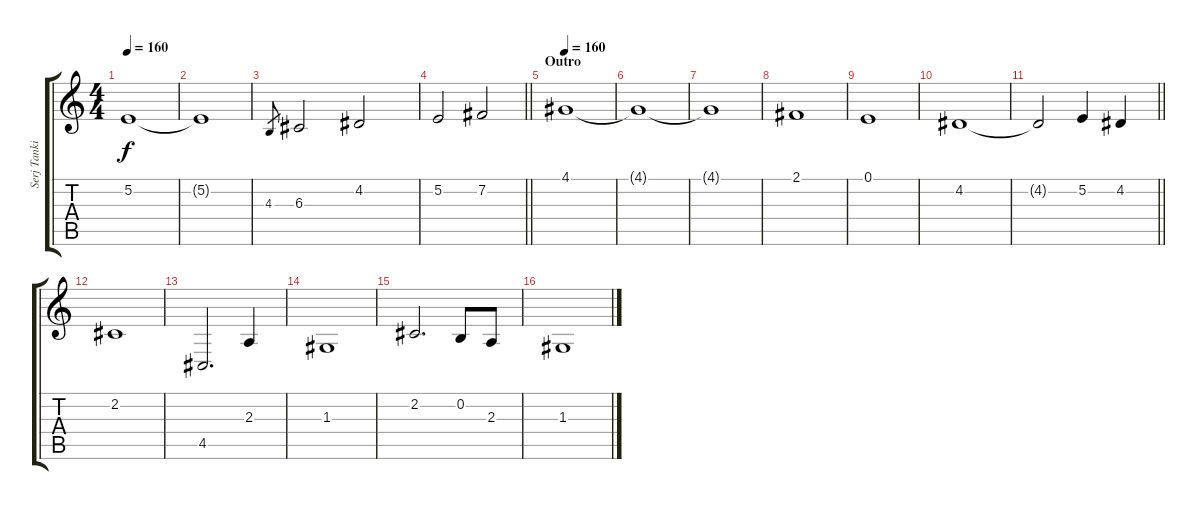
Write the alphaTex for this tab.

\track ("Serj Tankian(Vocals)" "Serj Tanki") {instrument cello}
\staff {score tabs}
\tuning (E4 B3 G3 D3 A2 E2) {hide}
\ts (4 4)
\tempo 160
\clef g2
\ks c
5.2{t}.1{dy f} |
5.2{t}.1 |
4.3.8{gr} 6.3.2 4.2.2 |
\barLineRight lightlight
5.2.2 7.2.2 |
\section ("" "Outro")
\tempo 160
4.1.1 |
4.1{t}.1 |
4.1{t}.1 |
2.1.1 |
0.1.1 |
4.2.1 |
\barLineRight lightlight
4.2{t}.2 5.2.4 4.2.4 |
2.2.1 |
4.5.2{d} 2.3.4 |
1.3.1 |
2.2.2{d} 0.2.8 2.3.8 |
1.3.1
